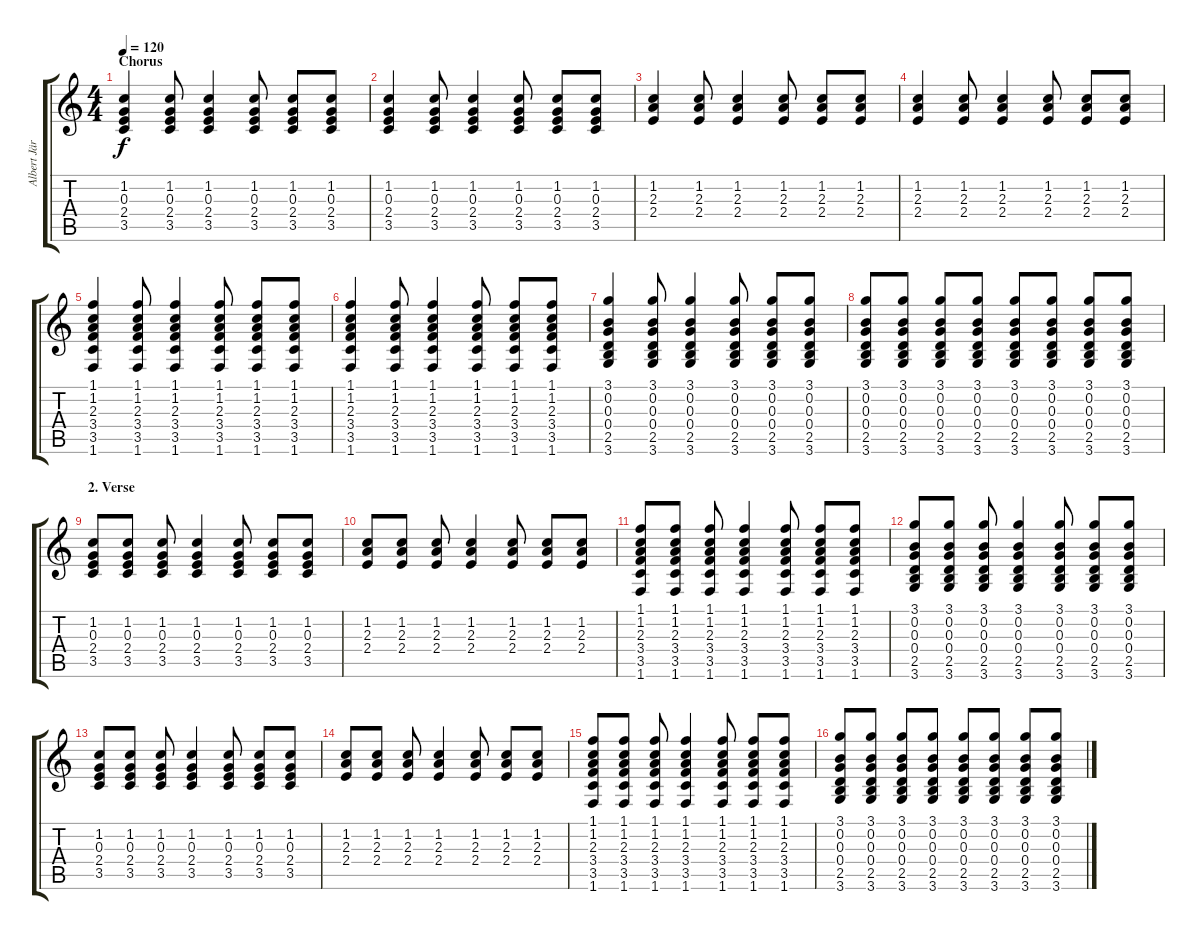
\track ("Albert Järvinen" "Albert Jär") {instrument distortionguitar}
\staff {score tabs}
\tuning (E4 B3 G3 D3 A2 E2) {hide}
\ts (4 4)
\section ("" "Chorus")
\tempo 120
\clef g2
\ks c
(1.2 0.3 2.4 3.5).4{dy f} (1.2 0.3 2.4 3.5).8 (1.2 0.3 2.4 3.5).4 (1.2 0.3 2.4 3.5).8 (1.2 0.3 2.4 3.5).8 (1.2 0.3 2.4 3.5).8 |
(1.2 0.3 2.4 3.5).4 (1.2 0.3 2.4 3.5).8 (1.2 0.3 2.4 3.5).4 (1.2 0.3 2.4 3.5).8 (1.2 0.3 2.4 3.5).8 (1.2 0.3 2.4 3.5).8 |
(1.2 2.3 2.4).4 (1.2 2.3 2.4).8 (1.2 2.3 2.4).4 (1.2 2.3 2.4).8 (1.2 2.3 2.4).8 (1.2 2.3 2.4).8 |
(1.2 2.3 2.4).4 (1.2 2.3 2.4).8 (1.2 2.3 2.4).4 (1.2 2.3 2.4).8 (1.2 2.3 2.4).8 (1.2 2.3 2.4).8 |
(1.1 1.2 2.3 3.4 3.5 1.6).4 (1.1 1.2 2.3 3.4 3.5 1.6).8 (1.1 1.2 2.3 3.4 3.5 1.6).4 (1.1 1.2 2.3 3.4 3.5 1.6).8 (1.1 1.2 2.3 3.4 3.5 1.6).8 (1.1 1.2 2.3 3.4 3.5 1.6).8 |
(1.1 1.2 2.3 3.4 3.5 1.6).4 (1.1 1.2 2.3 3.4 3.5 1.6).8 (1.1 1.2 2.3 3.4 3.5 1.6).4 (1.1 1.2 2.3 3.4 3.5 1.6).8 (1.1 1.2 2.3 3.4 3.5 1.6).8 (1.1 1.2 2.3 3.4 3.5 1.6).8 |
(3.1 0.2 0.3 0.4 2.5 3.6).4 (3.1 0.2 0.3 0.4 2.5 3.6).8 (3.1 0.2 0.3 0.4 2.5 3.6).4 (3.1 0.2 0.3 0.4 2.5 3.6).8 (3.1 0.2 0.3 0.4 2.5 3.6).8 (3.1 0.2 0.3 0.4 2.5 3.6).8 |
(3.1 0.2 0.3 0.4 2.5 3.6).8 (3.1 0.2 0.3 0.4 2.5 3.6).8 (3.1 0.2 0.3 0.4 2.5 3.6).8 (3.1 0.2 0.3 0.4 2.5 3.6).8 (3.1 0.2 0.3 0.4 2.5 3.6).8 (3.1 0.2 0.3 0.4 2.5 3.6).8 (3.1 0.2 0.3 0.4 2.5 3.6).8 (3.1 0.2 0.3 0.4 2.5 3.6).8 |
\section ("" "2. Verse")
(1.2 0.3 2.4 3.5).8 (1.2 0.3 2.4 3.5).8 (1.2 0.3 2.4 3.5).8 (1.2 0.3 2.4 3.5).4 (1.2 0.3 2.4 3.5).8 (1.2 0.3 2.4 3.5).8 (1.2 0.3 2.4 3.5).8 |
(1.2 2.3 2.4).8 (1.2 2.3 2.4).8 (1.2 2.3 2.4).8 (1.2 2.3 2.4).4 (1.2 2.3 2.4).8 (1.2 2.3 2.4).8 (1.2 2.3 2.4).8 |
(1.1 1.2 2.3 3.4 3.5 1.6).8 (1.1 1.2 2.3 3.4 3.5 1.6).8 (1.1 1.2 2.3 3.4 3.5 1.6).8 (1.1 1.2 2.3 3.4 3.5 1.6).4 (1.1 1.2 2.3 3.4 3.5 1.6).8 (1.1 1.2 2.3 3.4 3.5 1.6).8 (1.1 1.2 2.3 3.4 3.5 1.6).8 |
(3.1 0.2 0.3 0.4 2.5 3.6).8 (3.1 0.2 0.3 0.4 2.5 3.6).8 (3.1 0.2 0.3 0.4 2.5 3.6).8 (3.1 0.2 0.3 0.4 2.5 3.6).4 (3.1 0.2 0.3 0.4 2.5 3.6).8 (3.1 0.2 0.3 0.4 2.5 3.6).8 (3.1 0.2 0.3 0.4 2.5 3.6).8 |
(1.2 0.3 2.4 3.5).8 (1.2 0.3 2.4 3.5).8 (1.2 0.3 2.4 3.5).8 (1.2 0.3 2.4 3.5).4 (1.2 0.3 2.4 3.5).8 (1.2 0.3 2.4 3.5).8 (1.2 0.3 2.4 3.5).8 |
(1.2 2.3 2.4).8 (1.2 2.3 2.4).8 (1.2 2.3 2.4).8 (1.2 2.3 2.4).4 (1.2 2.3 2.4).8 (1.2 2.3 2.4).8 (1.2 2.3 2.4).8 |
(1.1 1.2 2.3 3.4 3.5 1.6).8 (1.1 1.2 2.3 3.4 3.5 1.6).8 (1.1 1.2 2.3 3.4 3.5 1.6).8 (1.1 1.2 2.3 3.4 3.5 1.6).4 (1.1 1.2 2.3 3.4 3.5 1.6).8 (1.1 1.2 2.3 3.4 3.5 1.6).8 (1.1 1.2 2.3 3.4 3.5 1.6).8 |
(3.1 0.2 0.3 0.4 2.5 3.6).8 (3.1 0.2 0.3 0.4 2.5 3.6).8 (3.1 0.2 0.3 0.4 2.5 3.6).8 (3.1 0.2 0.3 0.4 2.5 3.6).8 (3.1 0.2 0.3 0.4 2.5 3.6).8 (3.1 0.2 0.3 0.4 2.5 3.6).8 (3.1 0.2 0.3 0.4 2.5 3.6).8 (3.1 0.2 0.3 0.4 2.5 3.6).8
